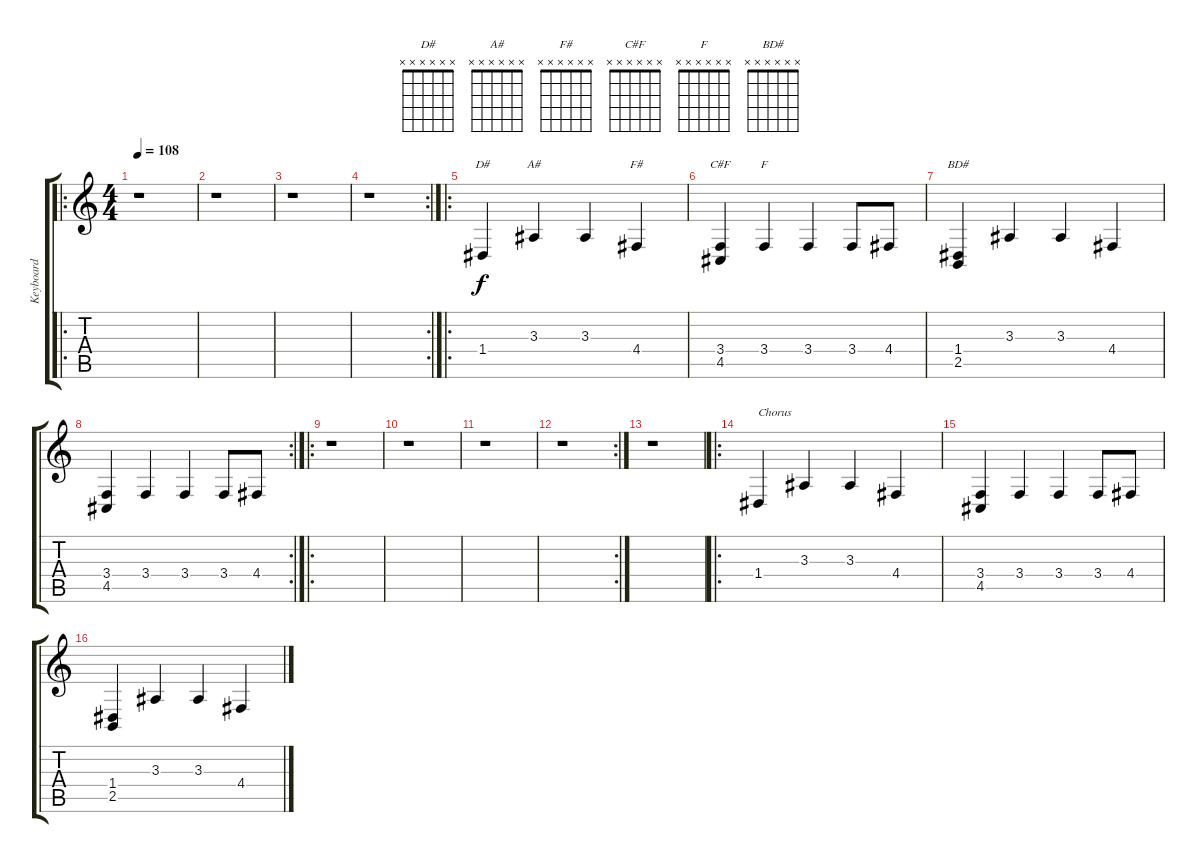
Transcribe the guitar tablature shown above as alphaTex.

\track ("Keyboard" "Keyboard") {instrument acousticgrandpiano}
\staff {score tabs}
\tuning (E4 B3 G3 D3 A2 E2) {hide}
\chord ("D#" x x x x x x) {firstfret 0}
\chord ("A#" x x x x x x) {firstfret 0}
\chord ("F#" x x x x x x) {firstfret 0}
\chord ("C#F" x x x x x x) {firstfret 0}
\chord ("F" x x x x x x) {firstfret 0}
\chord ("BD#" x x x x x x) {firstfret 0}
\ro
\ts (4 4)
\tempo 108
\clef g2
\ks c
r.1{dy f} |
r.1 |
r.1 |
\rc 2
r.1 |
\ro
1.4.4{ch "D#"} 3.3.4{ch "A#"} 3.3.4 4.4.4{ch "F#"} |
(3.4 4.5).4{ch "C#F"} 3.4.4{ch "F"} 3.4.4 3.4.8 4.4.8 |
(1.4 2.5).4{ch "BD#"} 3.3.4 3.3.4 4.4.4 |
\rc 2
(3.4 4.5).4 3.4.4 3.4.4 3.4.8 4.4.8 |
\ro
r.1 |
r.1 |
r.1 |
\rc 2
r.1 |
r.1 |
\ro
1.4.4{txt "Chorus"} 3.3.4 3.3.4 4.4.4 |
(3.4 4.5).4 3.4.4 3.4.4 3.4.8 4.4.8 |
(1.4 2.5).4 3.3.4 3.3.4 4.4.4
